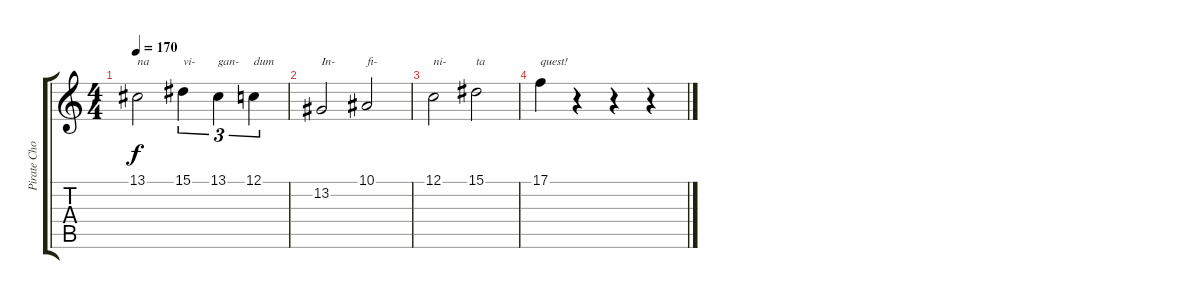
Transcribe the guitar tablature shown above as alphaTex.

\track ("Pirate Choir" "Pirate Cho") {instrument choiraahs}
\staff {score tabs}
\tuning (C4 G3 Eb3 Bb2 F2 C2) {hide}
\ts (4 4)
\tempo 170
\clef g2
\ks c
13.1.2{txt "na" dy f} 15.1.4{tu (3 2) txt "vi-"} 13.1.4{tu (3 2) txt "gan-"} 12.1.4{tu (3 2) txt "dum"} |
13.2.2{txt "In-"} 10.1.2{txt "fi-"} |
12.1.2{txt "ni-"} 15.1.2{txt "ta"} |
17.1.4{txt "quest!"} r.4 r.4 r.4
